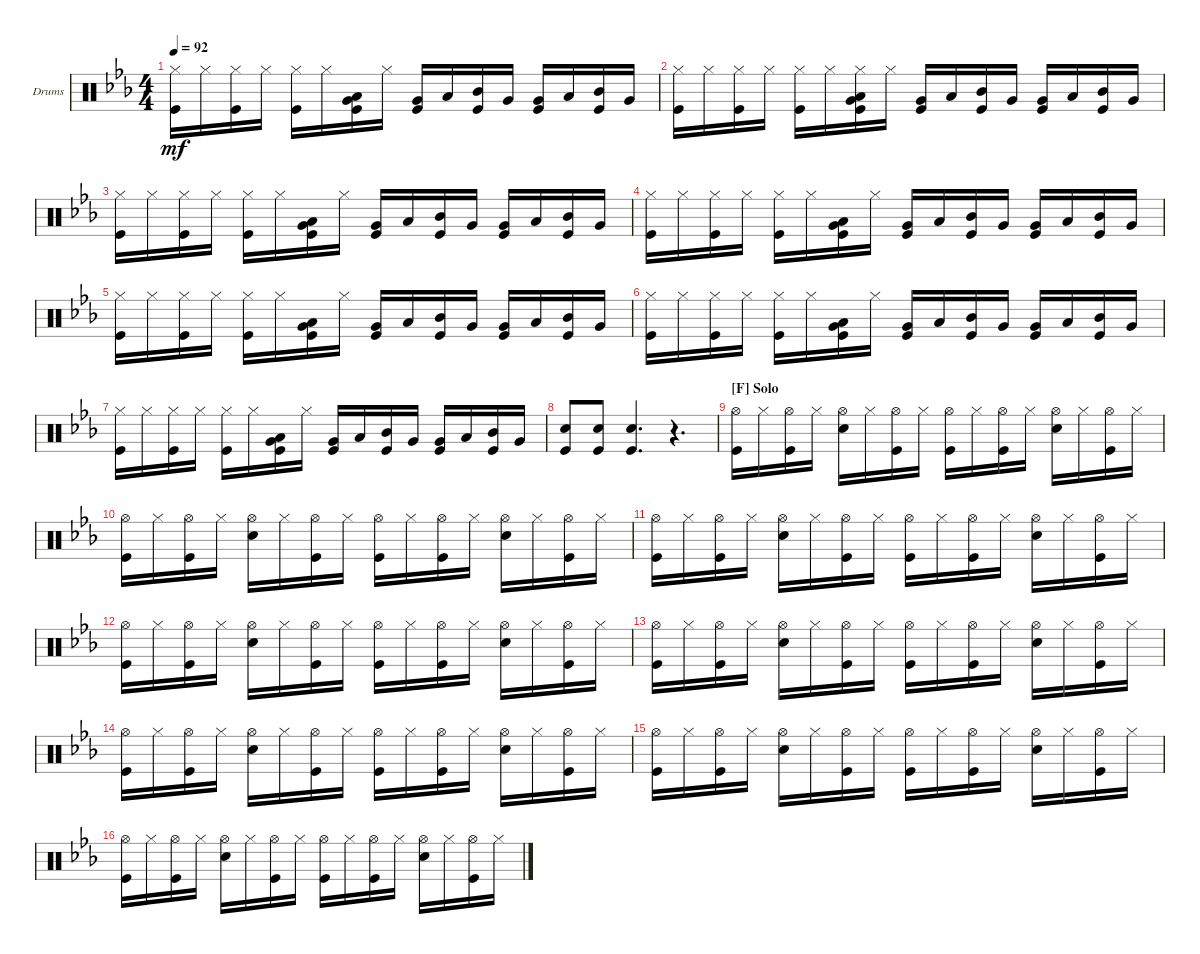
\defaultSystemsLayout 4
\bracketExtendMode groupsimilarinstruments
\firstSystemTrackNameOrientation horizontal
\otherSystemsTrackNameOrientation horizontal
\track ("Drums" "Drums") {instrument percussion}
\staff {score}
\articulation defaults
\ts (4 4)
\tempo 92
\clef neutral
\ks cminor
("Kick (hit)" "Hi-Hat (closed)").16{dy mf} "Hi-Hat (closed)".16 ("Hi-Hat (closed)" "Kick (hit)").16 "Hi-Hat (closed)".16 ("Hi-Hat (closed)" "Kick (hit)").16 "Hi-Hat (closed)".16 ("Kick (hit)" "Very Low Tom (hit)" "Low Tom (hit)").16 "Hi-Hat (closed)".16 ("Kick (hit)" "Very Low Tom (hit)").16 "Low Tom (hit)".16 ("Mid Tom (hit)" "Kick (hit)").16 "Very Low Tom (hit)".16 ("Kick (hit)" "Very Low Tom (hit)").16 "Low Tom (hit)".16 ("Mid Tom (hit)" "Kick (hit)").16 "Very Low Tom (hit)".16 |
("Kick (hit)" "Hi-Hat (closed)").16 "Hi-Hat (closed)".16 ("Hi-Hat (closed)" "Kick (hit)").16 "Hi-Hat (closed)".16 ("Hi-Hat (closed)" "Kick (hit)").16 "Hi-Hat (closed)".16 ("Hi-Hat (closed)" "Kick (hit)" "Very Low Tom (hit)" "Low Tom (hit)").16 "Hi-Hat (closed)".16 ("Kick (hit)" "Very Low Tom (hit)").16 "Low Tom (hit)".16 ("Mid Tom (hit)" "Kick (hit)").16 "Very Low Tom (hit)".16 ("Kick (hit)" "Very Low Tom (hit)").16 "Low Tom (hit)".16 ("Mid Tom (hit)" "Kick (hit)").16 "Very Low Tom (hit)".16 |
("Kick (hit)" "Hi-Hat (closed)").16 "Hi-Hat (closed)".16 ("Hi-Hat (closed)" "Kick (hit)").16 "Hi-Hat (closed)".16 ("Hi-Hat (closed)" "Kick (hit)").16 "Hi-Hat (closed)".16 ("Kick (hit)" "Very Low Tom (hit)" "Low Tom (hit)").16 "Hi-Hat (closed)".16 ("Kick (hit)" "Very Low Tom (hit)").16 "Low Tom (hit)".16 ("Mid Tom (hit)" "Kick (hit)").16 "Very Low Tom (hit)".16 ("Kick (hit)" "Very Low Tom (hit)").16 "Low Tom (hit)".16 ("Mid Tom (hit)" "Kick (hit)").16 "Very Low Tom (hit)".16 |
("Kick (hit)" "Hi-Hat (closed)").16 "Hi-Hat (closed)".16 ("Hi-Hat (closed)" "Kick (hit)").16 "Hi-Hat (closed)".16 ("Hi-Hat (closed)" "Kick (hit)").16 "Hi-Hat (closed)".16 ("Kick (hit)" "Very Low Tom (hit)" "Low Tom (hit)").16 "Hi-Hat (closed)".16 ("Kick (hit)" "Very Low Tom (hit)").16 "Low Tom (hit)".16 ("Mid Tom (hit)" "Kick (hit)").16 "Very Low Tom (hit)".16 ("Kick (hit)" "Very Low Tom (hit)").16 "Low Tom (hit)".16 ("Mid Tom (hit)" "Kick (hit)").16 "Very Low Tom (hit)".16 |
("Kick (hit)" "Hi-Hat (closed)").16 "Hi-Hat (closed)".16 ("Hi-Hat (closed)" "Kick (hit)").16 "Hi-Hat (closed)".16 ("Hi-Hat (closed)" "Kick (hit)").16 "Hi-Hat (closed)".16 ("Kick (hit)" "Very Low Tom (hit)" "Low Tom (hit)").16 "Hi-Hat (closed)".16 ("Kick (hit)" "Very Low Tom (hit)").16 "Low Tom (hit)".16 ("Mid Tom (hit)" "Kick (hit)").16 "Very Low Tom (hit)".16 ("Kick (hit)" "Very Low Tom (hit)").16 "Low Tom (hit)".16 ("Mid Tom (hit)" "Kick (hit)").16 "Very Low Tom (hit)".16 |
("Kick (hit)" "Hi-Hat (closed)").16 "Hi-Hat (closed)".16 ("Hi-Hat (closed)" "Kick (hit)").16 "Hi-Hat (closed)".16 ("Hi-Hat (closed)" "Kick (hit)").16 "Hi-Hat (closed)".16 ("Kick (hit)" "Very Low Tom (hit)" "Low Tom (hit)").16 "Hi-Hat (closed)".16 ("Kick (hit)" "Very Low Tom (hit)").16 "Low Tom (hit)".16 ("Mid Tom (hit)" "Kick (hit)").16 "Very Low Tom (hit)".16 ("Kick (hit)" "Very Low Tom (hit)").16 "Low Tom (hit)".16 ("Mid Tom (hit)" "Kick (hit)").16 "Very Low Tom (hit)".16 |
("Kick (hit)" "Hi-Hat (closed)").16 "Hi-Hat (closed)".16 ("Hi-Hat (closed)" "Kick (hit)").16 "Hi-Hat (closed)".16 ("Hi-Hat (closed)" "Kick (hit)").16 "Hi-Hat (closed)".16 ("Kick (hit)" "Very Low Tom (hit)" "Low Tom (hit)").16 "Hi-Hat (closed)".16 ("Kick (hit)" "Very Low Tom (hit)").16 "Low Tom (hit)".16 ("Mid Tom (hit)" "Kick (hit)").16 "Very Low Tom (hit)".16 ("Kick (hit)" "Very Low Tom (hit)").16 "Low Tom (hit)".16 ("Mid Tom (hit)" "Kick (hit)").16 "Very Low Tom (hit)".16 |
("Kick (hit)" "Snare (hit) 2").8 ("Snare (hit) 2" "Kick (hit)").8 ("Snare (hit) 2" "Kick (hit)").4{d} r.4{d} |
\section ("F" "Solo")
("Kick (hit)" "Hi-Hat (open)").16 "Hi-Hat (closed)".16 ("Hi-Hat (open)" "Kick (hit)").16 "Hi-Hat (closed)".16 ("Hi-Hat (open)" "Snare (hit) 2").16 "Hi-Hat (closed)".16 ("Hi-Hat (open)" "Kick (hit)").16 "Hi-Hat (closed)".16 ("Kick (hit)" "Hi-Hat (open)").16 "Hi-Hat (closed)".16 ("Hi-Hat (open)" "Kick (hit)").16 "Hi-Hat (closed)".16 ("Hi-Hat (open)" "Snare (hit) 2").16 "Hi-Hat (closed)".16 ("Hi-Hat (open)" "Kick (hit)").16 "Hi-Hat (closed)".16 |
("Kick (hit)" "Hi-Hat (open)").16 "Hi-Hat (closed)".16 ("Hi-Hat (open)" "Kick (hit)").16 "Hi-Hat (closed)".16 ("Hi-Hat (open)" "Snare (hit) 2").16 "Hi-Hat (closed)".16 ("Hi-Hat (open)" "Kick (hit)").16 "Hi-Hat (closed)".16 ("Kick (hit)" "Hi-Hat (open)").16 "Hi-Hat (closed)".16 ("Hi-Hat (open)" "Kick (hit)").16 "Hi-Hat (closed)".16 ("Hi-Hat (open)" "Snare (hit) 2").16 "Hi-Hat (closed)".16 ("Hi-Hat (open)" "Kick (hit)").16 "Hi-Hat (closed)".16 |
("Kick (hit)" "Hi-Hat (open)").16 "Hi-Hat (closed)".16 ("Hi-Hat (open)" "Kick (hit)").16 "Hi-Hat (closed)".16 ("Hi-Hat (open)" "Snare (hit) 2").16 "Hi-Hat (closed)".16 ("Hi-Hat (open)" "Kick (hit)").16 "Hi-Hat (closed)".16 ("Kick (hit)" "Hi-Hat (open)").16 "Hi-Hat (closed)".16 ("Hi-Hat (open)" "Kick (hit)").16 "Hi-Hat (closed)".16 ("Hi-Hat (open)" "Snare (hit) 2").16 "Hi-Hat (closed)".16 ("Hi-Hat (open)" "Kick (hit)").16 "Hi-Hat (closed)".16 |
("Kick (hit)" "Hi-Hat (open)").16 "Hi-Hat (closed)".16 ("Hi-Hat (open)" "Kick (hit)").16 "Hi-Hat (closed)".16 ("Hi-Hat (open)" "Snare (hit) 2").16 "Hi-Hat (closed)".16 ("Hi-Hat (open)" "Kick (hit)").16 "Hi-Hat (closed)".16 ("Kick (hit)" "Hi-Hat (open)").16 "Hi-Hat (closed)".16 ("Hi-Hat (open)" "Kick (hit)").16 "Hi-Hat (closed)".16 ("Hi-Hat (open)" "Snare (hit) 2").16 "Hi-Hat (closed)".16 ("Hi-Hat (open)" "Kick (hit)").16 "Hi-Hat (closed)".16 |
("Kick (hit)" "Hi-Hat (open)").16 "Hi-Hat (closed)".16 ("Hi-Hat (open)" "Kick (hit)").16 "Hi-Hat (closed)".16 ("Hi-Hat (open)" "Snare (hit) 2").16 "Hi-Hat (closed)".16 ("Hi-Hat (open)" "Kick (hit)").16 "Hi-Hat (closed)".16 ("Kick (hit)" "Hi-Hat (open)").16 "Hi-Hat (closed)".16 ("Hi-Hat (open)" "Kick (hit)").16 "Hi-Hat (closed)".16 ("Hi-Hat (open)" "Snare (hit) 2").16 "Hi-Hat (closed)".16 ("Hi-Hat (open)" "Kick (hit)").16 "Hi-Hat (closed)".16 |
("Kick (hit)" "Hi-Hat (open)").16 "Hi-Hat (closed)".16 ("Hi-Hat (open)" "Kick (hit)").16 "Hi-Hat (closed)".16 ("Hi-Hat (open)" "Snare (hit) 2").16 "Hi-Hat (closed)".16 ("Hi-Hat (open)" "Kick (hit)").16 "Hi-Hat (closed)".16 ("Kick (hit)" "Hi-Hat (open)").16 "Hi-Hat (closed)".16 ("Hi-Hat (open)" "Kick (hit)").16 "Hi-Hat (closed)".16 ("Hi-Hat (open)" "Snare (hit) 2").16 "Hi-Hat (closed)".16 ("Hi-Hat (open)" "Kick (hit)").16 "Hi-Hat (closed)".16 |
("Kick (hit)" "Hi-Hat (open)").16 "Hi-Hat (closed)".16 ("Hi-Hat (open)" "Kick (hit)").16 "Hi-Hat (closed)".16 ("Hi-Hat (open)" "Snare (hit) 2").16 "Hi-Hat (closed)".16 ("Hi-Hat (open)" "Kick (hit)").16 "Hi-Hat (closed)".16 ("Kick (hit)" "Hi-Hat (open)").16 "Hi-Hat (closed)".16 ("Hi-Hat (open)" "Kick (hit)").16 "Hi-Hat (closed)".16 ("Hi-Hat (open)" "Snare (hit) 2").16 "Hi-Hat (closed)".16 ("Hi-Hat (open)" "Kick (hit)").16 "Hi-Hat (closed)".16 |
("Kick (hit)" "Hi-Hat (open)").16 "Hi-Hat (closed)".16 ("Hi-Hat (open)" "Kick (hit)").16 "Hi-Hat (closed)".16 ("Hi-Hat (open)" "Snare (hit) 2").16 "Hi-Hat (closed)".16 ("Hi-Hat (open)" "Kick (hit)").16 "Hi-Hat (closed)".16 ("Kick (hit)" "Hi-Hat (open)").16 "Hi-Hat (closed)".16 ("Hi-Hat (open)" "Kick (hit)").16 "Hi-Hat (closed)".16 ("Hi-Hat (open)" "Snare (hit) 2").16 "Hi-Hat (closed)".16 ("Hi-Hat (open)" "Kick (hit)").16 "Hi-Hat (closed)".16
